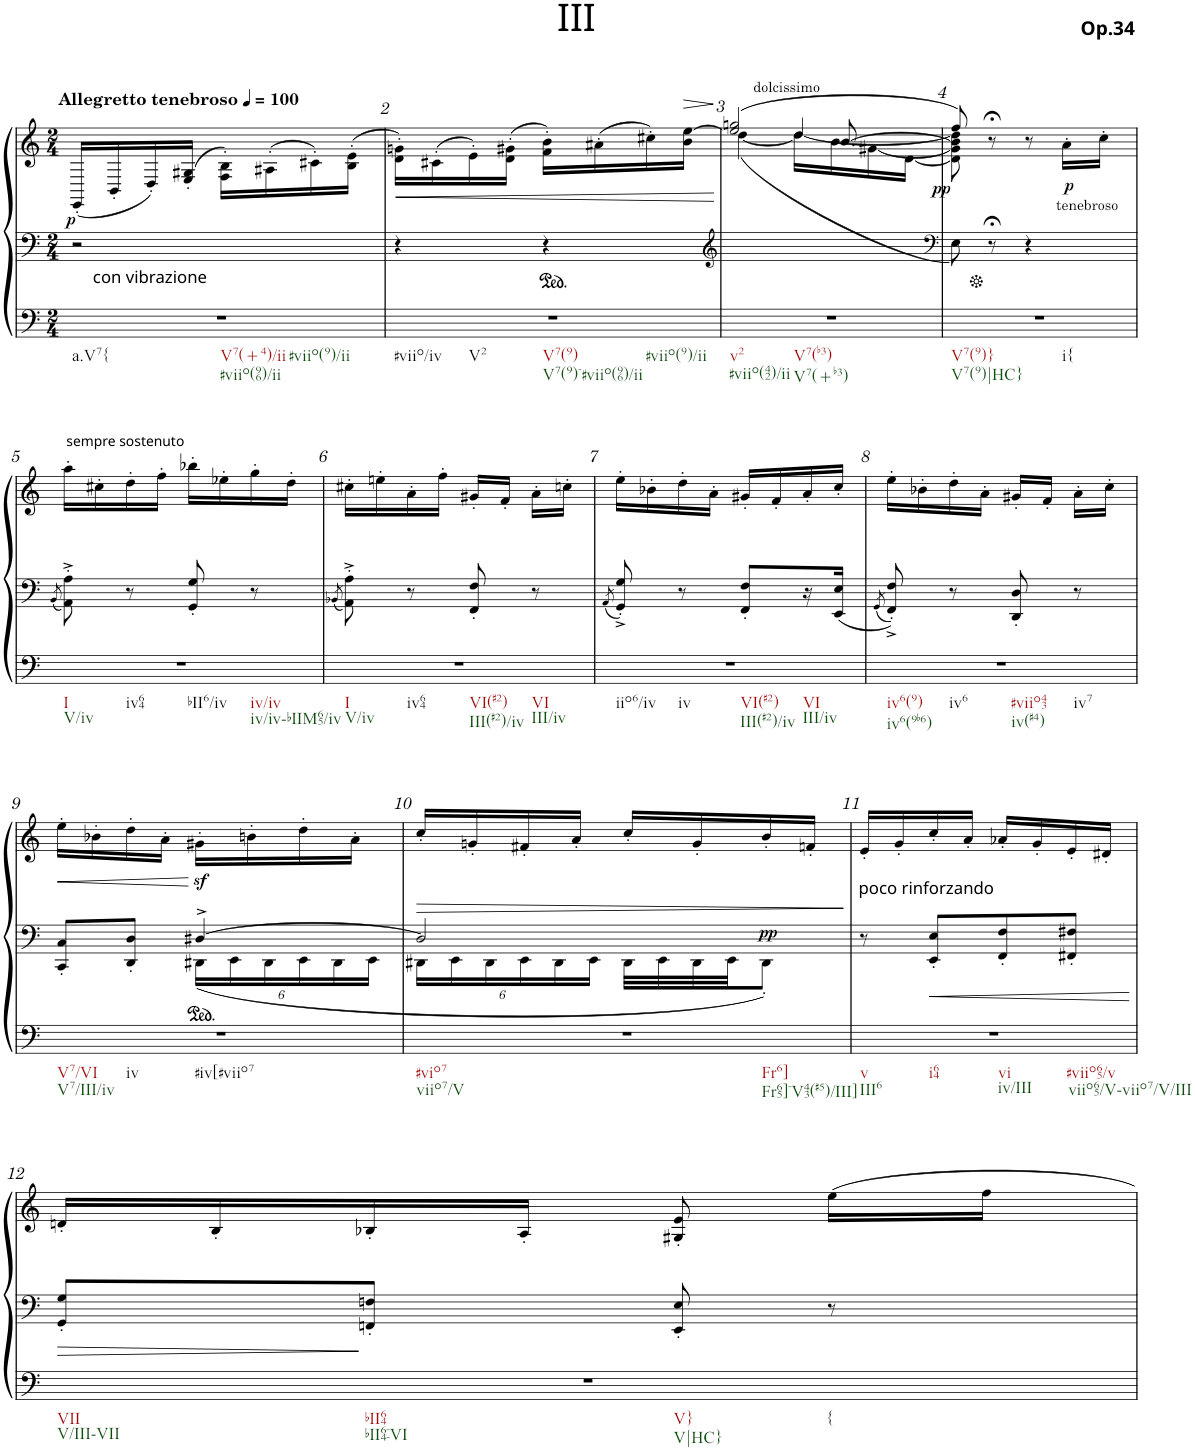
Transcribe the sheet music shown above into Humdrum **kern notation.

**kern	**kern	**kern	**dynam
*part1	*part1	*part1	*part1
*staff3	*staff2	*staff1	*staff1/2/3
*I"Klavier	*	*	*
*I'Klav.	*	*	*
*clefF4	*clefF4	*clefG2	*
*k[]	*k[]	*k[]	*
*M2/4	*M2/4	*M2/4	*
*MM100	*MM100	*MM100	*
=1	=1	=1	=1
!	!	!LO:TX:a:B:t=Allegretto tenebroso	!
!	!LO:TX:b:t=con vibrazione	!	!
!LO:TX:b:t=a.V7{	!	!	!
!LO:TX:b:t=V7(+4)/ii	!	!	!
!LO:TX:b:t=#viio(96)/ii	!	!	!
!LO:TX:b:t=#viio(9)/ii	!	!	!
!	!	!	!LO:DY:b
2r	2r	(16EE'/LL	p
.	.	16BB'/	.
.	.	16D'/)	.
.	.	(16E/' 16G#X/'JJ	.
.	.	16F\' 16B\'LL)	.
.	.	(16A#X'\	.
.	.	16c#X'\)	.
.	.	(16B\' 16e\'JJ	.
=2	=2	=2	=2
!LO:TX:b:t=#viio/iv	!	!	!
!LO:TX:b:t=V2	!	!	!
!LO:TX:b:t=V7(9)	!	!	!
!LO:TX:b:t=V7(9)-#viio(96)/ii	!	!	!
!LO:TX:b:t=#viio(9)/ii	!	!	!
!	!	!	!LO:HP:b
2r	4r	16d\' 16gn\'LL)	<
.	.	(16c#X'\	.
.	.	16e'\)	.
.	.	(16d\' 16g#X\'JJ	.
.	4r	16f\' 16b\'LL)	.
.	.	(16a#X'\	.
.	.	16cc#X'\)	.
!	!	!	!LO:HP:b
.	.	16b\ [>16ee\JJ	>
.	.	.	[ ]
=3	=3	=3	=3
*	*clefG2	*	*
*	*	*^	*
*	*	*	*^	*
*	*	*	*	*^	*
!	!	!LO:TX:a:t=dolcissimo	!	!	!	!
!LO:TX:b:t=v2	!	!	!	!	!	!
!LO:TX:b:t=#viio(42)/ii	!	!	!	!	!	!
!LO:TX:b:t=V7(b3)	!	!	!	!	!	!
!LO:TX:b:t=V7(+b3)	!	!	!	!	!	!
2r	2ryy	(2ee/] 2ggn/	([<4dd\	4ryy	16ryy	.
*	*	*	*	*v	*v	*
.	.	.	16dd\LL_	4dd/	.
*	*	*	*	*^	*
.	.	.	16b\	.	[8.b/	.
.	.	.	[16g#X\	.	.	.
.	.	.	[16d\JJ	.	.	.
*	*	*v	*v	*v	*v	*
=4	=4	=4	=4
*	*clefF4	*	*
*	*	*^	*
!LO:TX:b:t=V7(9)}	!	!	!	!
!LO:TX:b:t=V7(9)|HC}	!	!	!	!
!LO:TX:b:t=i{	!	!	!	!
!	!	!	!	!LO:DY:b
2r	8E\)	8ff/)	8d\] 8g#\] 8b\] 8dd\]	pp
.	8r;<	8r;<	4.ryy	.
.	4r	8r	.	.
!	!	!LO:TX:b:t=tenebroso	!	!
!	!	!	!	!LO:DY:b
.	.	16a'\LL	.	p
.	.	16cc'\JJ	.	.
*	*	*v	*v	*
!!LO:LB:g=z
=5	=5	=5	=5
.	8qBB/	.	.
!	!	!LO:TX:a:t=sempre sostenuto	!
!LO:TX:b:t=I	!	!	!
!LO:TX:b:t=V/iv	!	!	!
!LO:TX:b:t=iv64	!	!	!
!LO:TX:b:t=bII6/iv	!	!	!
!LO:TX:b:t=iv/iv	!	!	!
!LO:TX:b:t=iv/iv-bIIM65/iv	!	!	!
2r	8AA\'^ 8A\'^	16aa'\LL	.
.	.	16cc#X'\	.
.	8r	16dd'\	.
.	.	16ff'\JJ	.
.	8GG/' 8G/'	16bb-X'\LL	.
.	.	16ee-X'\	.
.	8r	16gg'\	.
.	.	16dd'\JJ	.
=6	=6	=6	=6
.	8qBB-X/	.	.
!LO:TX:b:t=I	!	!	!
!LO:TX:b:t=V/iv	!	!	!
!LO:TX:b:t=iv64	!	!	!
!LO:TX:b:t=VI(#2)	!	!	!
!LO:TX:b:t=III(#2)/iv	!	!	!
!LO:TX:b:t=VI	!	!	!
!LO:TX:b:t=III/iv	!	!	!
2r	8AA\'^ 8A\'^	16cc#X'\LL	.
.	.	16een'\	.
.	8r	16a'\	.
.	.	16ff'\JJ	.
.	8FF/' 8F/'	16g#X'/LL	.
.	.	16f'/JJ	.
.	8r	16a'\LL	.
.	.	16ccn'\JJ	.
=7	=7	=7	=7
.	8qAA/	.	.
!LO:TX:b:t=iio6/iv	!	!	!
!LO:TX:b:t=iv	!	!	!
!LO:TX:b:t=VI(#2)	!	!	!
!LO:TX:b:t=III(#2)/iv	!	!	!
!LO:TX:b:t=VI	!	!	!
!LO:TX:b:t=III/iv	!	!	!
2r	8GG/'^ 8G/'^	16ee'\LL	.
.	.	16b-X'\	.
.	8r	16dd'\	.
.	.	16a'\JJ	.
.	8FF/' 8F/'L	16g#X'/LL	.
.	.	16f'/	.
.	16r	16a'/	.
.	16EE/ 16E/JJ	16cc'/JJ	.
=8	=8	=8	=8
.	8qGG/	.	.
!LO:TX:b:t=iv6(9)	!	!	!
!LO:TX:b:t=iv6(9b6)	!	!	!
!LO:TX:b:t=iv6	!	!	!
!LO:TX:b:t=#viio43	!	!	!
!LO:TX:b:t=iv(#4)	!	!	!
!LO:TX:b:t=iv7	!	!	!
2r	8FF/'^ 8F/'^	16ee'\LL	.
.	.	16b-X'\	.
.	8r	16dd'\	.
.	.	16a'\JJ	.
.	8DD/' 8D/'	16g#X'/LL	.
.	.	16f'/JJ	.
.	8r	16a'\LL	.
.	.	16cc'\JJ	.
!!LO:LB:g=z
=9	=9	=9	=9
*	*^	*	*
!LO:TX:b:t=V7/VI	!	!	!	!
!LO:TX:b:t=V7/III/iv	!	!	!	!
!LO:TX:b:t=iv	!	!	!	!
!LO:TX:b:t=#iv[#viio7	!	!	!	!
!	!	!	!	!LO:HP:b
2r	8CC/' 8C/'L	4ryy	16ee'\LL	<
.	.	.	16b-X'\	.
.	8DD/' 8D/'J	.	16dd'\	.
.	.	.	16a'\JJ	.
*	*	*Xbrackettup	*	*
.	[4D#X^/	24DD#X\LL	16g#Xz<'\LL	[
.	.	24EE\	.	.
.	.	.	16bn'\	.
.	.	24DD#\	.	.
.	.	24EE\	16dd'\	.
.	.	24DD#\	.	.
.	.	.	16a'\JJ	.
.	.	24EE\JJ	.	.
=10	=10	=10	=10	=10
!LO:TX:b:t=#vio7	!	!	!	!
!LO:TX:b:t=viio7/V	!	!	!	!
!LO:TX:b:t=Fr6]	!	!	!	!
!LO:TX:b:t=Fr65]-V43(#5)/III]	!	!	!	!
2r	2D#/]	24DD#X\LL	16cc'/LL	.
.	.	24EE\	.	.
.	.	.	16gn'/	.
.	.	24DD#\	.	.
.	.	24EE\	16f#X'/	.
.	.	24DD#\	.	.
.	.	.	16a'/JJ	.
.	.	24EE\JJ	.	.
.	.	32DD#\LLL	16cc'/LL	.
.	.	32EE\	.	.
.	.	32DD#\	16g'/	.
.	.	32EE\JJ	.	.
!	!	!	!	!LO:DY:a=2
.	.	8DD#'\J	16b'/	pp
.	.	.	16fn'/JJ	.
*	*v	*v	*	*
=11	=11	=11	=11
!	!LO:TX:a:t=poco rinforzando	!	!
!LO:TX:b:t=v	!	!	!
!LO:TX:b:t=III6	!	!	!
!LO:TX:b:t=i64	!	!	!
!LO:TX:b:t=vi	!	!	!
!LO:TX:b:t=iv/III	!	!	!
!LO:TX:b:t=#viio65/v	!	!	!
!LO:TX:b:t=viio65/V-viio7/V/III	!	!	!
2r	8r	16e'/LL	.
.	.	16g'/	.
.	8EE/' 8E/'L	16cc'/	.
.	.	16a'/JJ	.
.	8FF/' 8F/'	16a-X'/LL	.
.	.	16g'/	.
.	8FF#X/' 8F#X/'J	16e'/	.
.	.	16d#X'/JJ	.
!!LO:LB:g=z
=12	=12	=12	=12
!LO:TX:b:t=VII	!	!	!
!LO:TX:b:t=V/III-VII	!	!	!
!LO:TX:b:t=bII64	!	!	!
!LO:TX:b:t=bII64-VI	!	!	!
!LO:TX:b:t=V}	!	!	!
!LO:TX:b:t=V|HC}	!	!	!
!LO:TX:b:t={	!	!	!
2r	8GG/' 8G/'L	16dn'/LL	.
.	.	16B'/	.
.	8FFn/' 8Fn/'J	16B-X'/	.
.	.	16A'/JJ	.
.	8EE/' 8E/'	8G#X/' 8e/'	.
.	8r	16ee\LL	.
.	.	16ff\JJ	.
=	=	=	=
*-	*-	*-	*-
